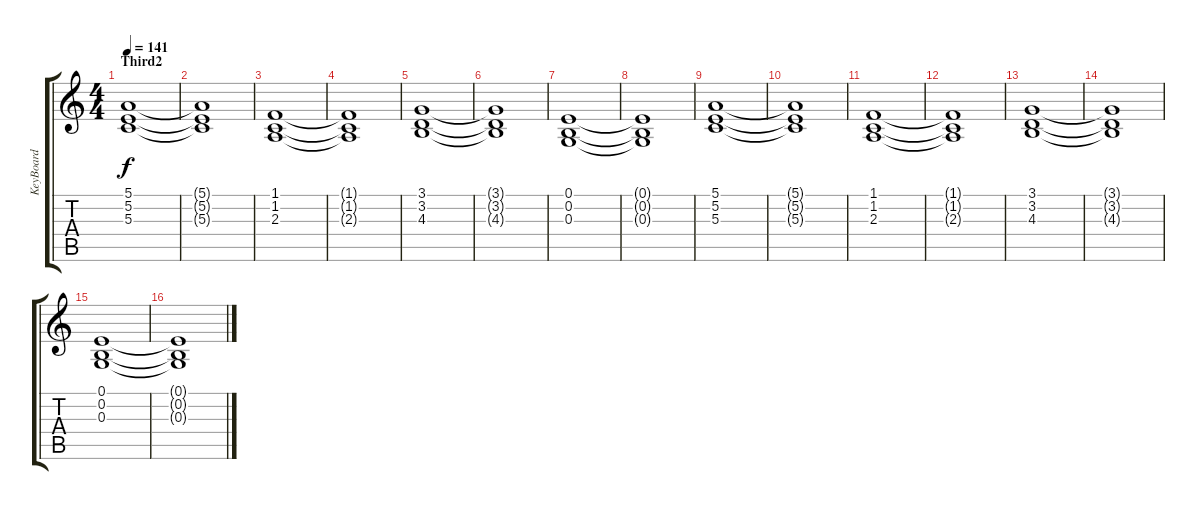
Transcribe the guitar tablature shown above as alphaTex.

\track ("KeyBoard" "KeyBoard") {instrument stringensemble2}
\staff {score tabs}
\tuning (E4 B3 G3 D3 A2 E2) {hide}
\ts (4 4)
\section ("" "Third2")
\tempo 141
\clef g2
\ks c
(5.1 5.2 5.3).1{dy f volume 10} |
(5.1{t} 5.2{t} 5.3{t}).1 |
(1.1 1.2 2.3).1 |
(1.1{t} 1.2{t} 2.3{t}).1 |
(3.1 3.2 4.3).1 |
(3.1{t} 3.2{t} 4.3{t}).1 |
(0.1 0.2 0.3).1 |
(0.1{t} 0.2{t} 0.3{t}).1 |
(5.1 5.2 5.3).1 |
(5.1{t} 5.2{t} 5.3{t}).1 |
(1.1 1.2 2.3).1 |
(1.1{t} 1.2{t} 2.3{t}).1 |
(3.1 3.2 4.3).1 |
(3.1{t} 3.2{t} 4.3{t}).1 |
(0.1 0.2 0.3).1 |
(0.1{t} 0.2{t} 0.3{t}).1
